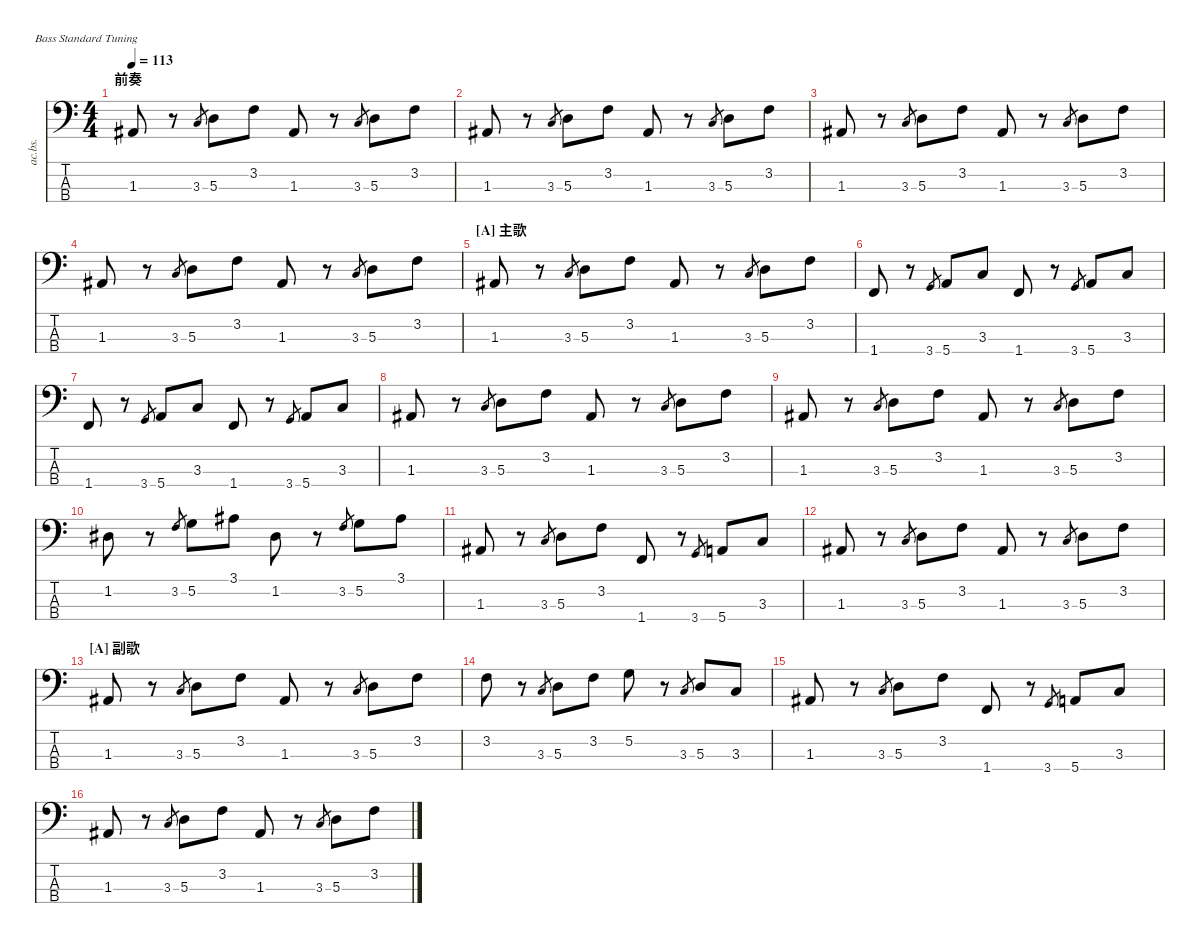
\defaultSystemsLayout 4
\hideDynamics
\bracketExtendMode nobrackets
\track ("Acoustic Bass" "ac.bs.") {instrument acousticbass}
\staff {score tabs}
\tuning (G2 D2 A1 E1)
\ts (4 4)
\section ("" "前奏")
\tempo 113
\clef f4
\ks c
1.3{acc #}.8{dy mf instrument acousticbass beam Up} r.8{beam Down} 3.3.8{gr beam Up} 5.3.8{beam Down} 3.2.8{beam Down} 1.3{acc #}.8{beam Up} r.8{beam Down} 3.3.8{gr beam Up} 5.3.8{beam Down} 3.2.8{beam Down} |
1.3{acc #}.8{beam Up} r.8{beam Down} 3.3.8{gr beam Up} 5.3.8{beam Down} 3.2.8{beam Down} 1.3{acc #}.8{beam Up} r.8{beam Down} 3.3.8{gr beam Up} 5.3.8{beam Down} 3.2.8{beam Down} |
1.3{acc #}.8{beam Up} r.8{beam Down} 3.3.8{gr beam Up} 5.3.8{beam Down} 3.2.8{beam Down} 1.3{acc #}.8{beam Up} r.8{beam Down} 3.3.8{gr beam Up} 5.3.8{beam Down} 3.2.8{beam Down} |
1.3{acc #}.8{beam Up} r.8{beam Down} 3.3.8{gr beam Up} 5.3.8{beam Down} 3.2.8{beam Down} 1.3{acc #}.8{beam Up} r.8{beam Down} 3.3.8{gr beam Up} 5.3.8{beam Down} 3.2.8{beam Down} |
\section ("A" "主歌")
1.3{acc #}.8{beam Up} r.8{beam Down} 3.3.8{gr beam Up} 5.3.8{beam Down} 3.2.8{beam Down} 1.3{acc #}.8{beam Up} r.8{beam Down} 3.3.8{gr beam Up} 5.3.8{beam Down} 3.2.8{beam Down} |
1.4.8{beam Up} r.8{beam Down} 3.4.8{gr beam Up} 5.4.8{beam Up} 3.3.8{beam Up} 1.4.8{beam Up} r.8{beam Down} 3.4.8{gr beam Up} 5.4.8{beam Up} 3.3.8{beam Up} |
1.4.8{beam Up} r.8{beam Down} 3.4.8{gr beam Up} 5.4.8{beam Up} 3.3.8{beam Up} 1.4.8{beam Up} r.8{beam Down} 3.4.8{gr beam Up} 5.4.8{beam Up} 3.3.8{beam Up} |
1.3{acc #}.8{beam Up} r.8{beam Down} 3.3.8{gr beam Up} 5.3.8{beam Down} 3.2.8{beam Down} 1.3{acc #}.8{beam Up} r.8{beam Down} 3.3.8{gr beam Up} 5.3.8{beam Down} 3.2.8{beam Down} |
1.3{acc #}.8{beam Up} r.8{beam Down} 3.3.8{gr beam Up} 5.3.8{beam Down} 3.2.8{beam Down} 1.3{acc #}.8{beam Up} r.8{beam Down} 3.3.8{gr beam Up} 5.3.8{beam Down} 3.2.8{beam Down} |
1.2{acc #}.8{beam Down} r.8{beam Down} 3.2.8{gr beam Up} 5.2.8{beam Down} 3.1{acc #}.8{beam Down} 1.2{acc #}.8{beam Down} r.8{beam Down} 3.2.8{gr beam Up} 5.2.8{beam Down} 3.1{acc #}.8{beam Down} |
1.3{acc #}.8{beam Up} r.8{beam Down} 3.3.8{gr beam Up} 5.3.8{beam Down} 3.2.8{beam Down} 1.4.8{beam Up} r.8{beam Down} 3.4.8{gr beam Up} 5.4.8{beam Up} 3.3.8{beam Up} |
1.3{acc #}.8{beam Up} r.8{beam Down} 3.3.8{gr beam Up} 5.3.8{beam Down} 3.2.8{beam Down} 1.3{acc #}.8{beam Up} r.8{beam Down} 3.3.8{gr beam Up} 5.3.8{beam Down} 3.2.8{beam Down} |
\section ("A" "副歌")
1.3{acc #}.8{beam Up} r.8{beam Down} 3.3.8{gr beam Up} 5.3.8{beam Down} 3.2.8{beam Down} 1.3{acc #}.8{beam Up} r.8{beam Down} 3.3.8{gr beam Up} 5.3.8{beam Down} 3.2.8{beam Down} |
3.2.8{beam Down} r.8{beam Down} 3.3.8{gr beam Up} 5.3.8{beam Down} 3.2.8{beam Down} 5.2.8{beam Down} r.8{beam Down} 3.3.8{gr beam Up} 5.3.8{beam Up} 3.3.8{beam Up} |
1.3{acc #}.8{beam Up} r.8{beam Down} 3.3.8{gr beam Up} 5.3.8{beam Down} 3.2.8{beam Down} 1.4.8{beam Up} r.8{beam Down} 3.4.8{gr beam Up} 5.4.8{beam Up} 3.3.8{beam Up} |
1.3{acc #}.8{beam Up} r.8{beam Down} 3.3.8{gr beam Up} 5.3.8{beam Down} 3.2.8{beam Down} 1.3{acc #}.8{beam Up} r.8{beam Down} 3.3.8{gr beam Up} 5.3.8{beam Down} 3.2.8{beam Down}
